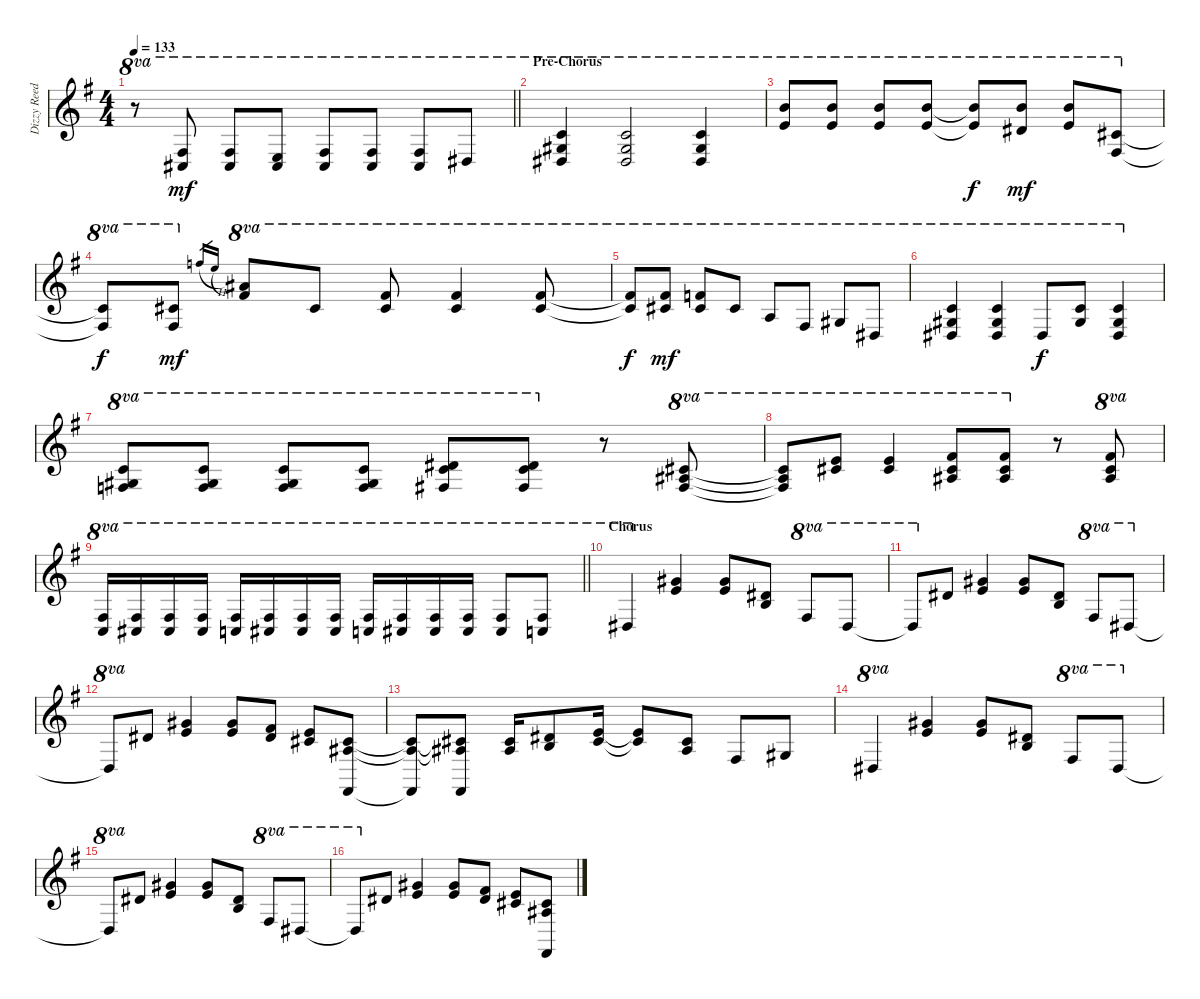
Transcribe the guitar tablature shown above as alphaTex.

\track ("Dizzy Reed - Piano" "Dizzy Reed") {instrument acousticgrandpiano}
\staff {score}
\tuning (Eb4 Bb3 Gb3 Db3 Ab2 Eb2) {hide}
\ts (4 4)
\tempo 133
\clef g2
\barLineRight lightlight
\ks g
r.8{ot 8va dy mf} (8.2 7.3).8{ot 8va} (8.2 7.3).8{ot 8va} (6.2 7.3).8{ot 8va} (8.2 7.3).8{ot 8va} (8.2 7.3).8{ot 8va} (8.2 7.3).8{ot 8va} 9.3.8{ot 8va} |
\section ("" "Pre-Chorus")
(14.2 14.3 14.4).4{ot 8va} (14.2 14.3 14.4).2{ot 8va} (14.2 14.3 14.4).4{ot 8va} |
(20.1 18.2).8{ot 8va} (20.1 18.2).8{ot 8va} (20.1 18.2).8{ot 8va} (20.1 18.2).8{ot 8va} (20.1{t} 18.2{t}).8{ot 8va dy f} (20.1 17.2).8{ot 8va dy mf} (20.1 18.2).8{ot 8va} (15.2 12.3).8{ot 8va} |
(15.2{t} 12.3{t}).8{ot 8va dy f} (15.2 12.3).8{ot 8va dy mf} 14.1{h}.16{gr} 18.2{h}.16{gr} (19.1 20.2).8{ot 8va} 15.2.8{ot 8va} (15.1 15.2).8{ot 8va} (15.1 15.2).4{ot 8va} (15.1 15.2).8{ot 8va} |
(15.1{t} 15.2{t}).8{ot 8va dy f} (15.1 15.2).8{ot 8va dy mf} (14.1 15.2).8{ot 8va} 15.2.8{ot 8va} 15.3.8{ot 8va} 12.3.8{ot 8va} 14.3.8{ot 8va} 9.3.8{ot 8va} |
(14.2 14.3 14.4).4{ot 8va} (14.2 14.3 14.4).4{ot 8va} 14.4.8{ot 8va dy f} (14.2 14.3).8{ot 8va} (14.2 14.3 14.4).4{ot 8va} |
(14.2 14.3 16.4).8{ot 8va} (14.2 14.3 16.4).8{ot 8va} (14.2 14.3 16.4).8{ot 8va} (14.2 14.3 16.4).8{ot 8va} (17.2 18.3 17.4).8{ot 8va} (17.2 18.3 17.4).8{ot 8va} r.8 (15.2 16.3 17.4).8{ot 8va} |
(15.2{t} 16.3{t} 17.4{t}).8{ot 8va} (13.1 15.2).8{ot 8va} (13.1 15.2).4{ot 8va} (15.1 15.2 16.3).8{ot 8va} (15.1 15.2 16.3).8{ot 8va} r.8 (15.1 15.2 16.3).8{ot 8va} |
\barLineRight lightlight
(8.2 6.3).16{ot 8va} (8.2 7.3).16{ot 8va} (8.2 7.3).16{ot 8va} (8.2 7.3).16{ot 8va} (8.2 6.3).16{ot 8va} (8.2 7.3).16{ot 8va} (8.2 7.3).16{ot 8va} (8.2 7.3).16{ot 8va} (8.2 6.3).16{ot 8va} (8.2 7.3).16{ot 8va} (8.2 7.3).16{ot 8va} (8.2 7.3).16{ot 8va} (8.2 7.3).8{ot 8va} (8.2 6.3).8{ot 8va} |
\section ("" "Chorus")
9.3.4{ot 8va} (5.1 6.2).4 (5.1 6.2).8 (5.2 5.3).8 12.3.8{ot 8va} 9.3.8{ot 8va} |
9.3{t}.8{ot 8va} 9.3.8 (5.1 6.2).4 (5.1 6.2).8 (5.2 5.3).8 12.3.8{ot 8va} 9.3.8{ot 8va} |
9.3{t}.8{ot 8va} 9.3.8 (5.1 6.2).4 (5.1 6.2).8 (3.1 5.2).8 (6.2 7.3).8 (3.2 4.3 3.6).8 |
(3.2{t} 4.3{t} 3.6{t}).8 (3.2{t} 4.3{t} 3.6).8 (3.2 4.3).16 (5.2 5.3).8 (6.2 7.3).16 (6.2{t} 7.3{t}).8 (3.2 4.3).8 0.3.8 2.3.8 |
9.3.4{ot 8va} (5.1 6.2).4 (5.1 6.2).8 (5.2 5.3).8 12.3.8{ot 8va} 9.3.8{ot 8va} |
9.3{t}.8{ot 8va} 9.3.8 (5.1 6.2).4 (5.1 6.2).8 (5.2 5.3).8 12.3.8{ot 8va} 9.3.8{ot 8va} |
9.3{t}.8{ot 8va} 9.3.8 (5.1 6.2).4 (5.1 6.2).8 (3.1 5.2).8 (6.2 7.3).8 (3.2 4.3 3.6).8
